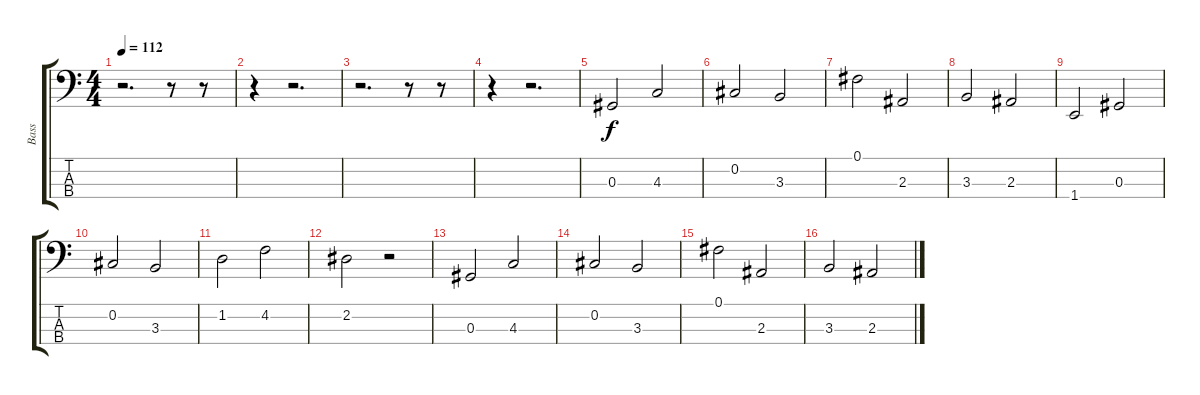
\track ("Bass" "Bass") {instrument electricbassfinger}
\staff {score tabs}
\tuning (Gb2 Db2 Ab1 Eb1) {hide}
\ts (4 4)
\tempo 112
\clef f4
\ks c
r.2{d dy f} r.8 r.8 |
r.4 r.2{d} |
r.2{d} r.8 r.8 |
r.4 r.2{d} |
0.3.2 4.3.2 |
0.2.2 3.3.2 |
0.1.2 2.3.2 |
3.3.2 2.3.2 |
1.4.2 0.3.2 |
0.2.2 3.3.2 |
1.2.2 4.2.2 |
2.2.2 r.2 |
0.3.2 4.3.2 |
0.2.2 3.3.2 |
0.1.2 2.3.2 |
3.3.2 2.3.2
